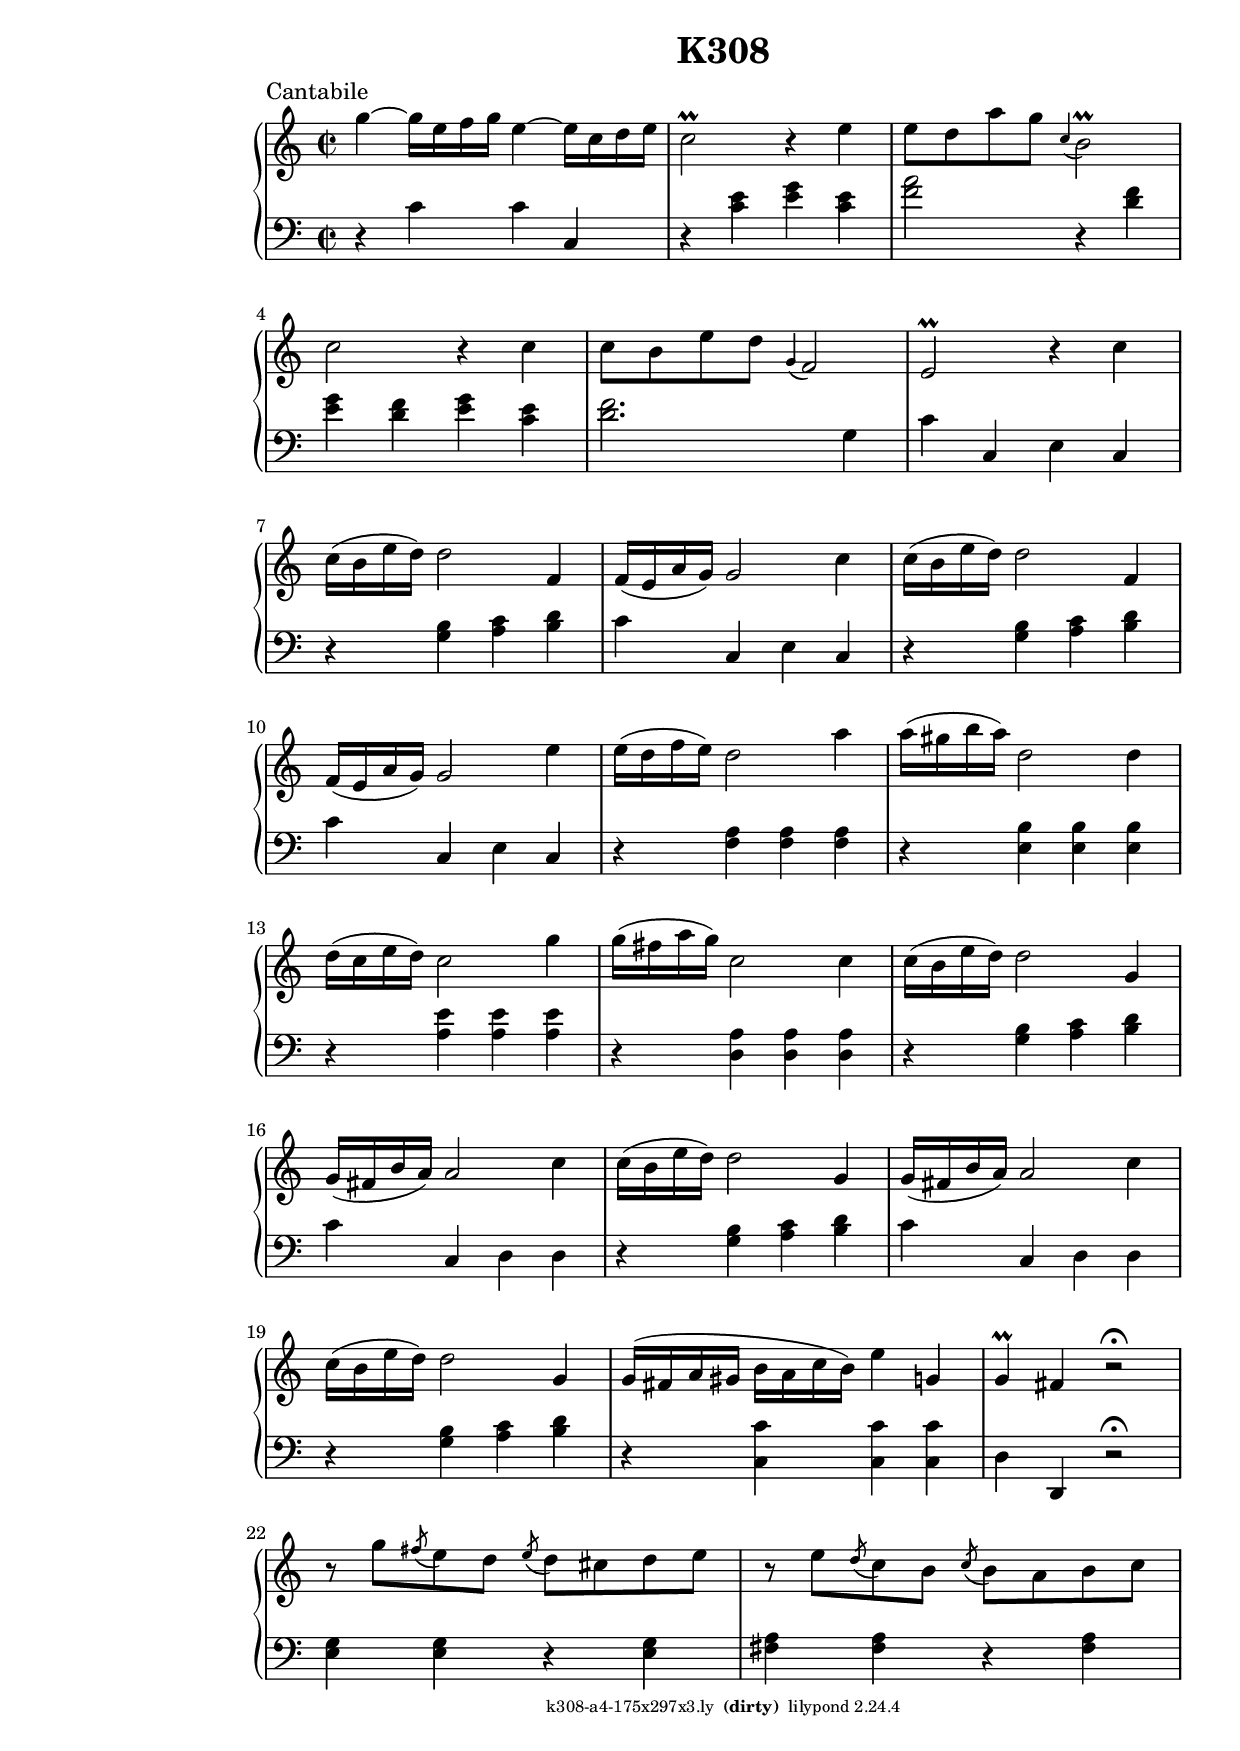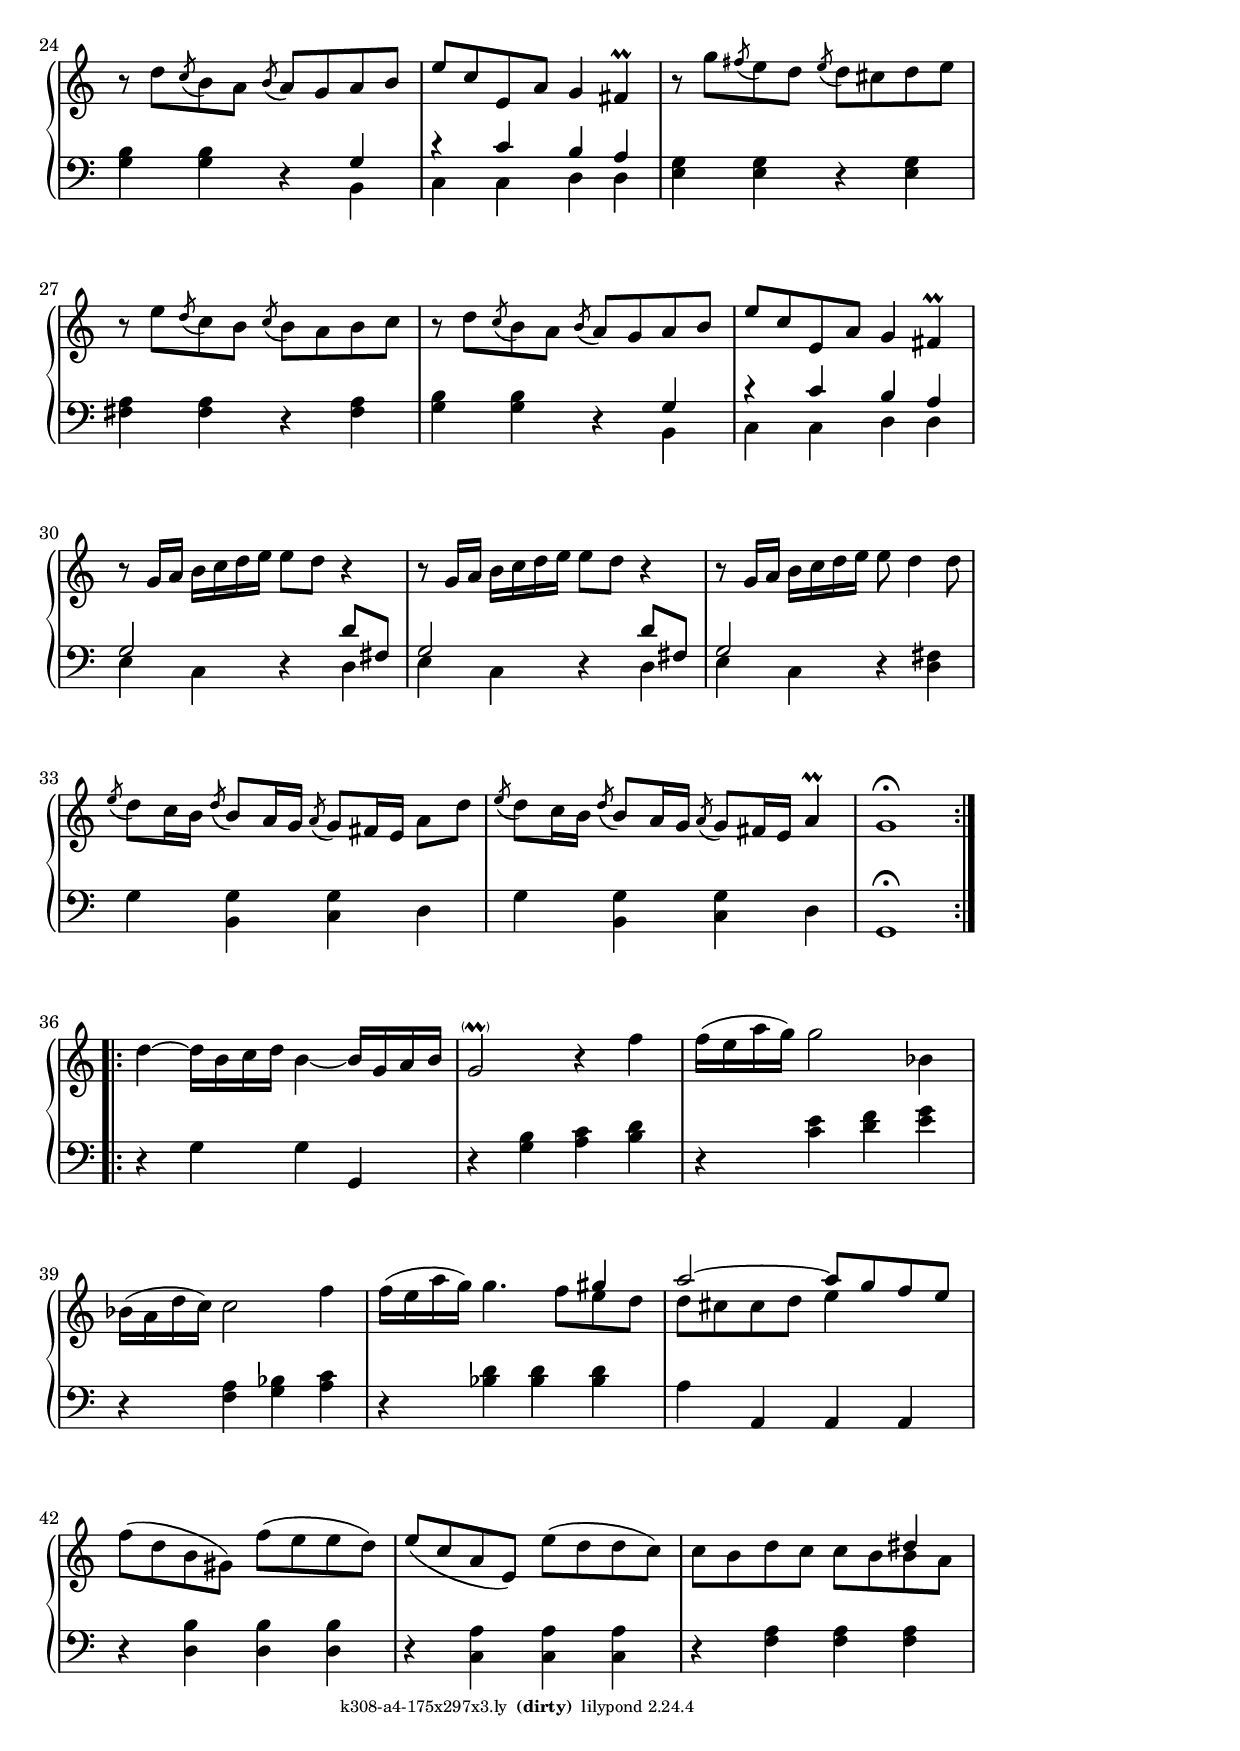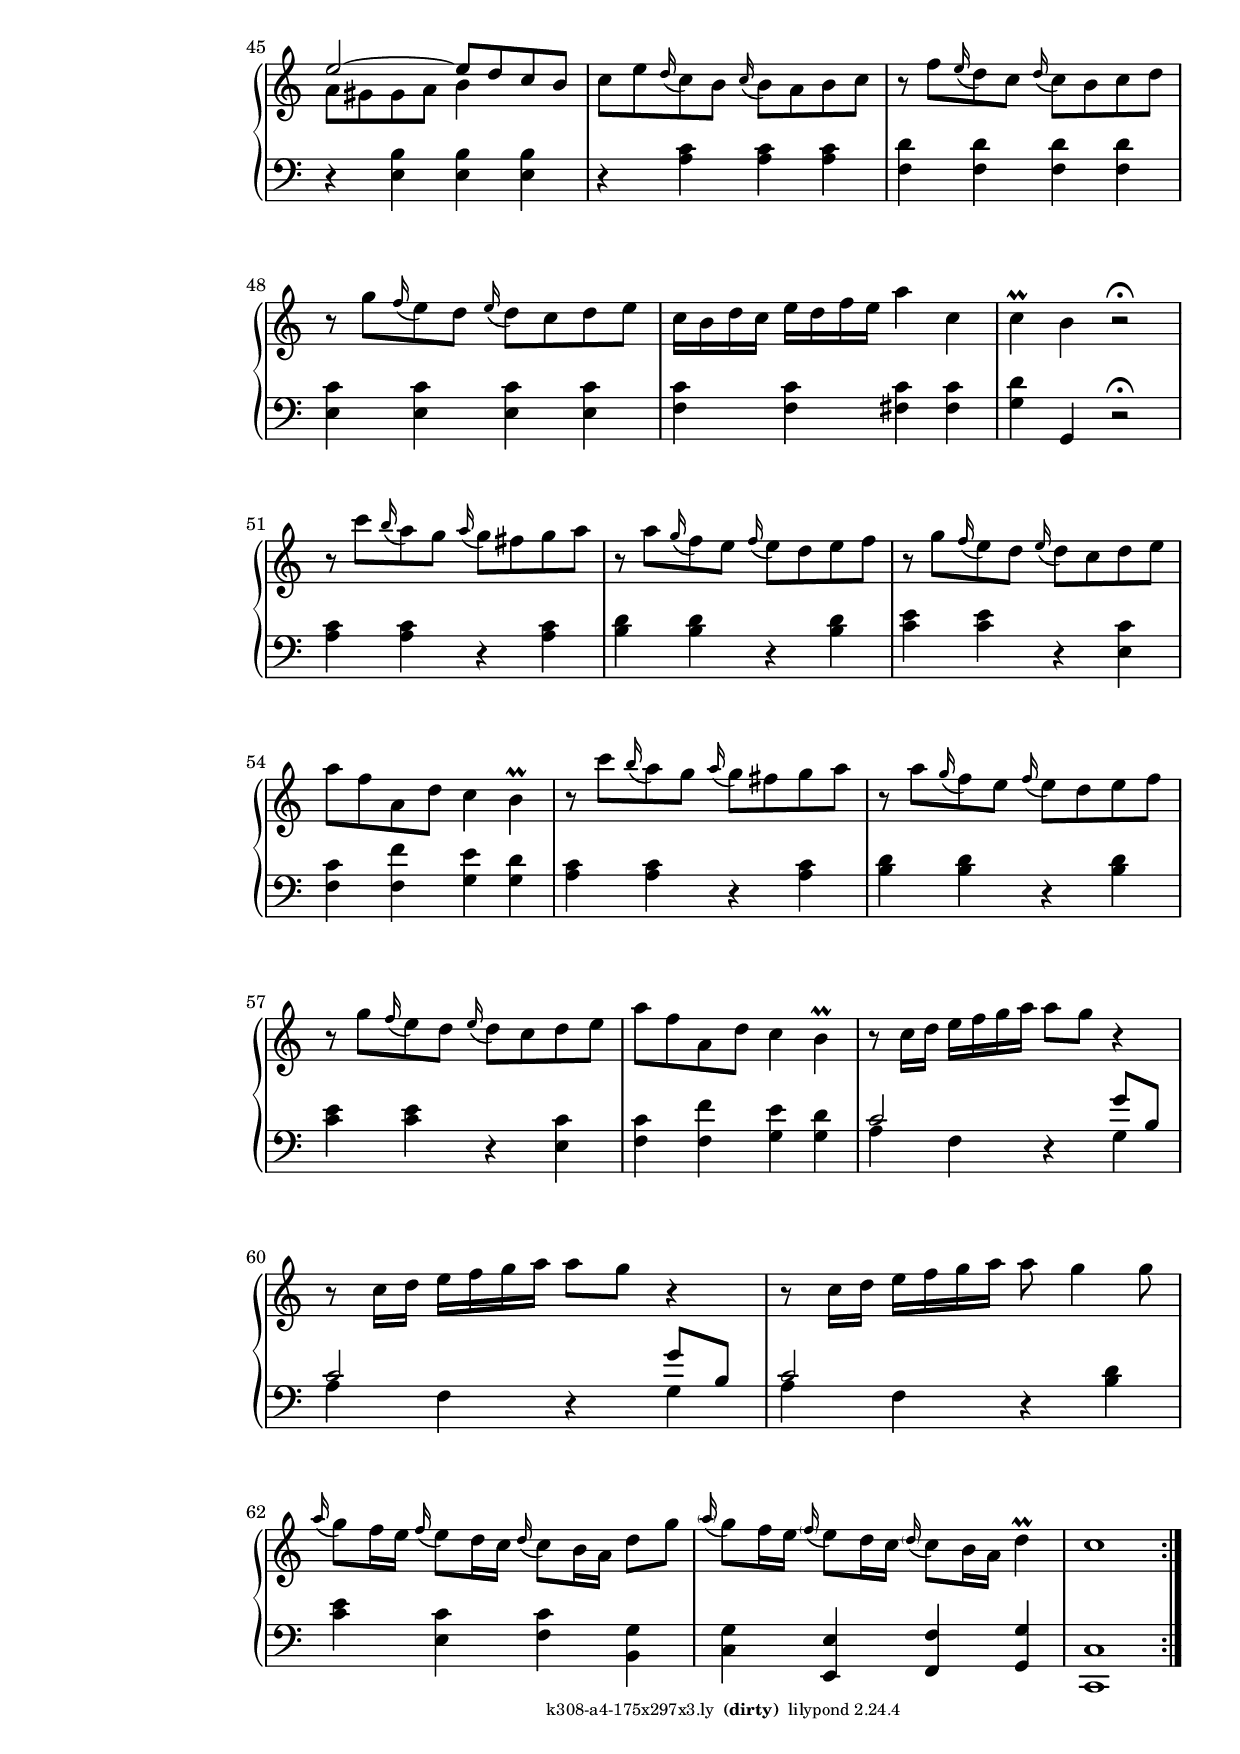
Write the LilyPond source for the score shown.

\version "2.19.20"

\include "../../include/general.ily"
\include "../../include/a4-175x297.ily"

#(set-global-staff-size 20.0)

breaks = {s1*21 \break s1*14 \break s1*15 \break}
\version "2.18.2"

\header {
  title = "K308"
  meter = "Cantabile"
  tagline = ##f
}

global = {
  \key c \major
  \time 2/2
}

right = \relative c''' {
  \global
 
  \repeat volta 2 {
    g4 ~ g16 e f g e4 ~ e16 c d e
    c2-\prall r4 e
    e8 d a' g \appoggiatura c,4 b2-\prall
    
    c2 r4 c
    c8 b e d \appoggiatura g,4 f2
    e-\prall r4 c'
    c16( b e d) d2 f,4

    f16( e a g) g2 c4
    c16( b e d) d2 f,4
    f16( e a g) g2 e'4
    e16( d f e) d2 a'4
    
    a16( gis b a) d,2 d4
    d16( c e d) c2 g'4
    g16( fis a g) c,2 c4
    
    c16( b e d) d2 g,4
    g16( fis b a) a2 c4
    c16( b e d) d2 g,4
    g16( fis b a) a2 c4
    
    c16( b e d) d2 g,4
    g16[( fis a gis] b a c b) e4 g,
    g-\prall fis r2-\fermata
    
    \repeat unfold 2 {
      r8 g'8 \acciaccatura fis e d \acciaccatura e d cis d e
      r e \acciaccatura d c b \acciaccatura c b a b c
      r d \acciaccatura c b a \acciaccatura b a g a b
      e c e, a g4 fis-\prall
    }
    
    \repeat unfold 2 { r8 g16 a b[ c d e] e8 d r4 }
    r8 g,16 a b[ c d e] e8 d4 d8
    \repeat unfold 2 { 
      \acciaccatura e d[ c16 b] \acciaccatura d8 b[ a16 g] \acciaccatura a8 g[ fis16 e]
    } \alternative { {a8 d } { a4-\prall } }
    g1-\fermata
  }
  
  \repeat volta 2 {
    d'4 ~ d16 b c d b4 ~ b16 g a b
    g2-\parenthesize-\prall r4 f'4
    f16( e a g) g2 bes,4
    bes16( a d c) c2 f4
    
    f16( e a g) g4.
    <<{ s8 gis4 a2 ~ a8 g f e } \\ { f8 e d d cis cis d e4 }>>
    f8( d b gis) f'( e e d)
    
    e( c a e) e'( d d c)
    c b d c <<{ s4 dis e2 ~ e8 d c b } \\ { c b b a a gis gis a b4 }>>
    c8 e \appoggiatura d16 c8 b \appoggiatura c16 b8 a b c

    r8 f \appoggiatura e16 d8 c \appoggiatura d16 c8 b c d
    r8 g \appoggiatura f16 e8 d \appoggiatura e16 d8 c d e
    c16[ b d c] e d f e a4 c,
    c-\prall b r2-\fermata
    
    \repeat unfold 2 {
      r8 c' \appoggiatura b16 a8 g \appoggiatura a16 g8 fis g a
      r a \appoggiatura g16 f8 e \appoggiatura f16 e8 d e f
      r g \appoggiatura f16 e8 d \appoggiatura e16 d8 c d e
      a f a, d c4 b-\prall
    }
    
    \repeat unfold 2 { r8 c16 d e[ f g a] a8 g r4 }
    r8 c,16 d e[ f g a] a8 g4 g8
    \appoggiatura a16 g8[ f16 e] \appoggiatura f e8[ d16 c] \appoggiatura d c8[ b16 a] d8 g
    \appoggiatura \parenthesize a16 g8[ f16 e] \appoggiatura \parenthesize f e8[ d16 c] \appoggiatura \parenthesize d c8[ b16 a] d4-\prall
    c1
  }
}
 
left = \relative c' {
  \global
  
  \repeat volta 2 {
    r4 c c c,
    r <c' e> <e g> <c e>
    <f a>2 r4 <d f>
    
    <e g> <d f> <e g> <c e>
    <d f>2. g,4
    c c, e c
    \repeat unfold 2 { 
      r <g' b> <a c> <b d>
      c c, e c
    }

    r <f a> q q
    r <e b'> q q
    r <a e'> q q
    r <d, a'> q q
    
    \repeat unfold 2 {
      r <g b> <a c> <b d>
      c c, d d
    }
    
    r4 <g b> <a c> <b d>
    r <c, c'> q q
    d d, r2-\fermata
    
    \repeat unfold 2 {
      <e' g>4 q r q
      <fis a> q r q
      <g b> q r
      <<{ g r c b a } \\ { b, c c d d }>>
    }
    
    \repeat unfold 2 {
      <<{ g2 } \\ { e4 c}>>
      r4 <<{ d'8 fis, } \\ { d4 }>>
    }
    
    <<{ g2 } \\ { e4 c}>> r4 <d fis>
    \repeat unfold 2 { g <b, g'> <c g'> d }
    g,1-\fermata
  }
  
  \repeat volta 2 {
    r4 g' g g,
    r <g' b>  <a c> <b d>
    r <c e> <d f> <e g>
    r <f, a> < g bes> <a c>
    
    r <bes d> q q
    a a, a a
    r <d b'> q q
    
    r <c a'> q q
    r <f a> q q
    r <e b'> q q
    r <a c> q q
    
    <f d'> q q q
    <e c'> q q q
    <f c'> q <fis c'> q
    <g d'> g, r2-\fermata
    
    \repeat unfold 2 {
      <a' c>4 q r q
      <b d> q r q
      <c e> q r <e, c'>
      <f c'> <f f'> <g e'> <g d'>
    }
    
    \repeat unfold 2 {
      <<{ c2 } \\ { a4 f }>> r
      <<{ g'8 b, } \\ { g4 }>>
    } <<{ c2 } \\ { a4 f }>> r <b d>
    
    <c e> <e, c'> <f c'> <b, g'>
    <c g'> <e, e'> <f f'> <g g'>
    <c, c'>1
  }
}

\score {
  \new PianoStaff <<
    \new Staff = "right" {
      << 
        \breaks
        \right
      >>
    }
    \new Staff = "left" { 
      <<
        \breaks
        \clef bass \left 
      >>
    }
  >>
  \layout { indent = 0 }
}

